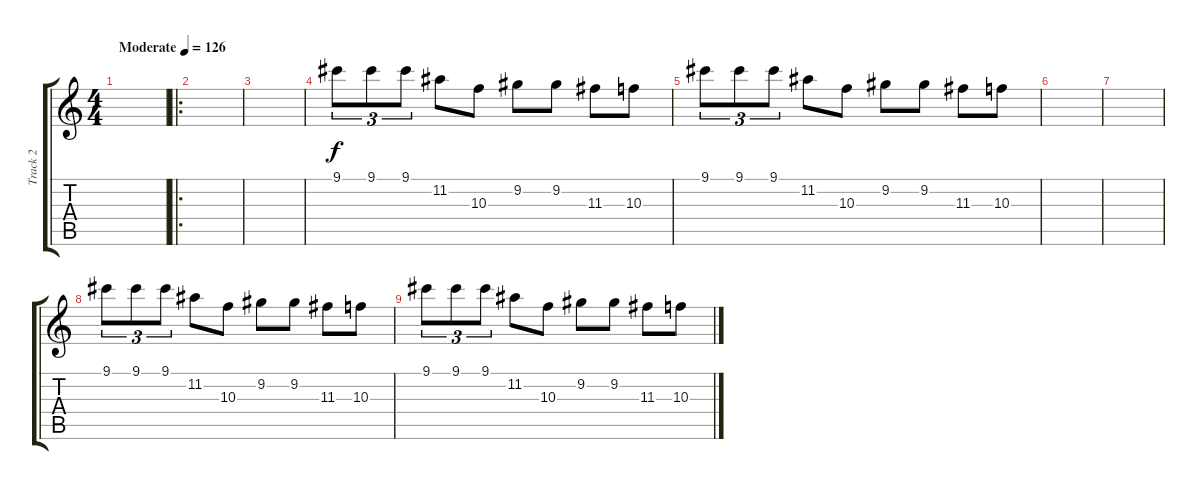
\track ("Track 2" "Track 2") {instrument electricguitarclean}
\staff {score tabs}
\tuning (E4 B3 G3 D3 A2 E2) {hide}
\ts (4 4)
\tempo (126 "Moderate")
\clef g2
\ks c
|
\ro
|
|
9.1.8{tu (3 2)} 9.1.8{tu (3 2)} 9.1.8{tu (3 2)} 11.2.8 10.3.8 9.2.8 9.2.8 11.3.8 10.3.8 |
9.1.8{tu (3 2)} 9.1.8{tu (3 2)} 9.1.8{tu (3 2)} 11.2.8 10.3.8 9.2.8 9.2.8 11.3.8 10.3.8 |
|
|
9.1.8{tu (3 2)} 9.1.8{tu (3 2)} 9.1.8{tu (3 2)} 11.2.8 10.3.8 9.2.8 9.2.8 11.3.8 10.3.8 |
9.1.8{tu (3 2)} 9.1.8{tu (3 2)} 9.1.8{tu (3 2)} 11.2.8 10.3.8 9.2.8 9.2.8 11.3.8 10.3.8
